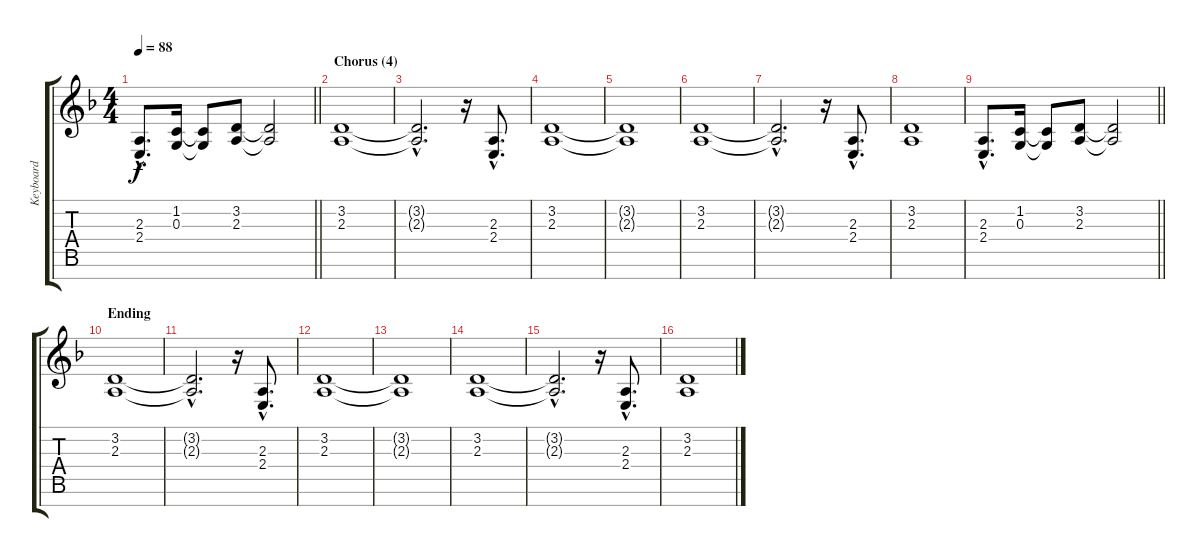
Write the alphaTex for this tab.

\track ("Keyboard" "Keyboard") {instrument drawbarorgan}
\staff {score tabs}
\tuning (E4 B3 G3 D3 A2 E2 B1) {hide}
\ts (4 4)
\tempo 88
\clef g2
\barLineRight lightlight
\ks dminor
(2.3{hac} 2.4{hac}).8{d dy f} (1.2 0.3).16 (1.2{t} 0.3{t}).8 (3.2 2.3).8 (3.2{t} 2.3{t}).2 |
\section ("" "Chorus (4)")
(3.2 2.3).1 |
(3.2{hac t} 2.3{hac t}).2{d} r.16 (2.3{hac} 2.4{hac}).8{d} |
(3.2 2.3).1 |
(3.2{t} 2.3{t}).1 |
(3.2 2.3).1 |
(3.2{hac t} 2.3{hac t}).2{d} r.16 (2.3{hac} 2.4{hac}).8{d} |
(3.2 2.3).1 |
\barLineRight lightlight
(2.3{hac} 2.4{hac}).8{d} (1.2 0.3).16 (1.2{t} 0.3{t}).8 (3.2 2.3).8 (3.2{t} 2.3{t}).2 |
\section ("" "Ending")
(3.2 2.3).1 |
(3.2{hac t} 2.3{hac t}).2{d} r.16 (2.3{hac} 2.4{hac}).8{d} |
(3.2 2.3).1 |
(3.2{t} 2.3{t}).1 |
(3.2 2.3).1 |
(3.2{hac t} 2.3{hac t}).2{d} r.16 (2.3{hac} 2.4{hac}).8{d} |
(3.2 2.3).1
